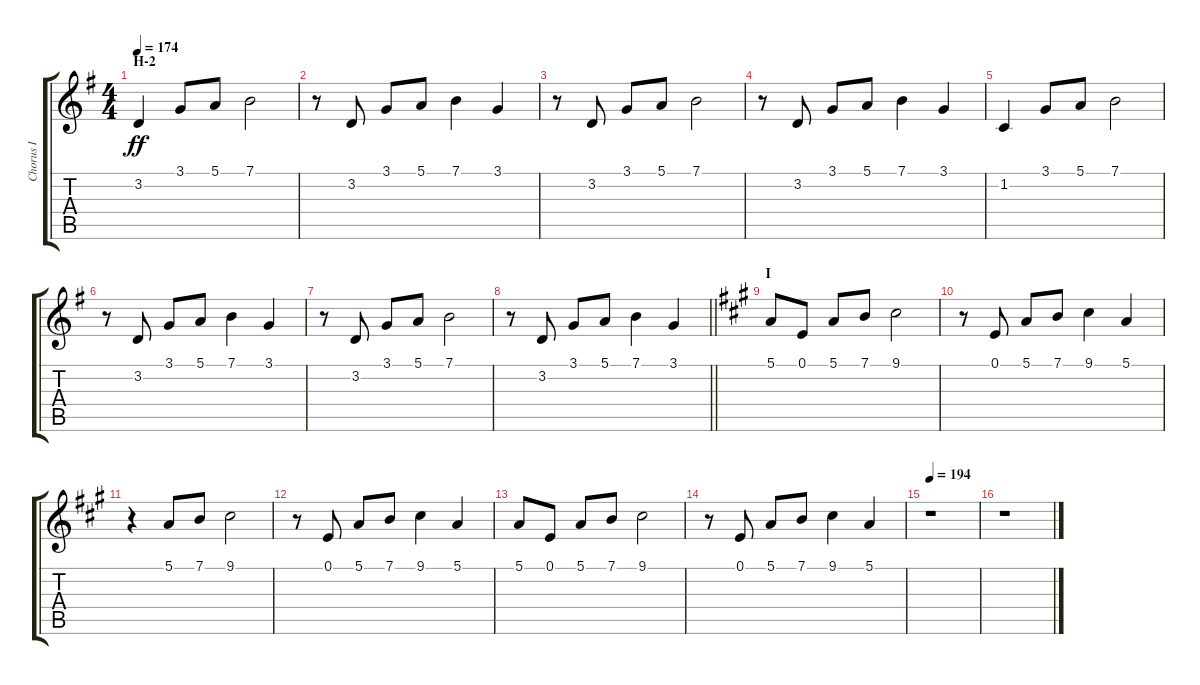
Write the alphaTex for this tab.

\track ("Chorus I" "Chorus I") {instrument voiceoohs}
\staff {score tabs}
\tuning (E4 B3 G3 D3 A2 E2) {hide}
\ts (4 4)
\section ("" "H-2")
\tempo 174
\clef g2
\ks g
3.2.4{dy ff} 3.1.8 5.1.8 7.1.2 |
r.8 3.2.8 3.1.8 5.1.8 7.1.4 3.1.4 |
r.8 3.2.8 3.1.8 5.1.8 7.1.2 |
r.8 3.2.8 3.1.8 5.1.8 7.1.4 3.1.4 |
1.2.4 3.1.8 5.1.8 7.1.2 |
r.8 3.2.8 3.1.8 5.1.8 7.1.4 3.1.4 |
r.8 3.2.8 3.1.8 5.1.8 7.1.2 |
\barLineRight lightlight
r.8 3.2.8 3.1.8 5.1.8 7.1.4 3.1.4 |
\section ("" "I")
\ks a
5.1.8 0.1.8 5.1.8 7.1.8 9.1.2 |
r.8 0.1.8 5.1.8 7.1.8 9.1.4 5.1.4 |
r.4 5.1.8 7.1.8 9.1.2 |
r.8 0.1.8 5.1.8 7.1.8 9.1.4 5.1.4 |
5.1.8 0.1.8 5.1.8 7.1.8 9.1.2 |
r.8 0.1.8 5.1.8 7.1.8 9.1.4 5.1.4 |
\tempo 194
r.1 |
r.1
